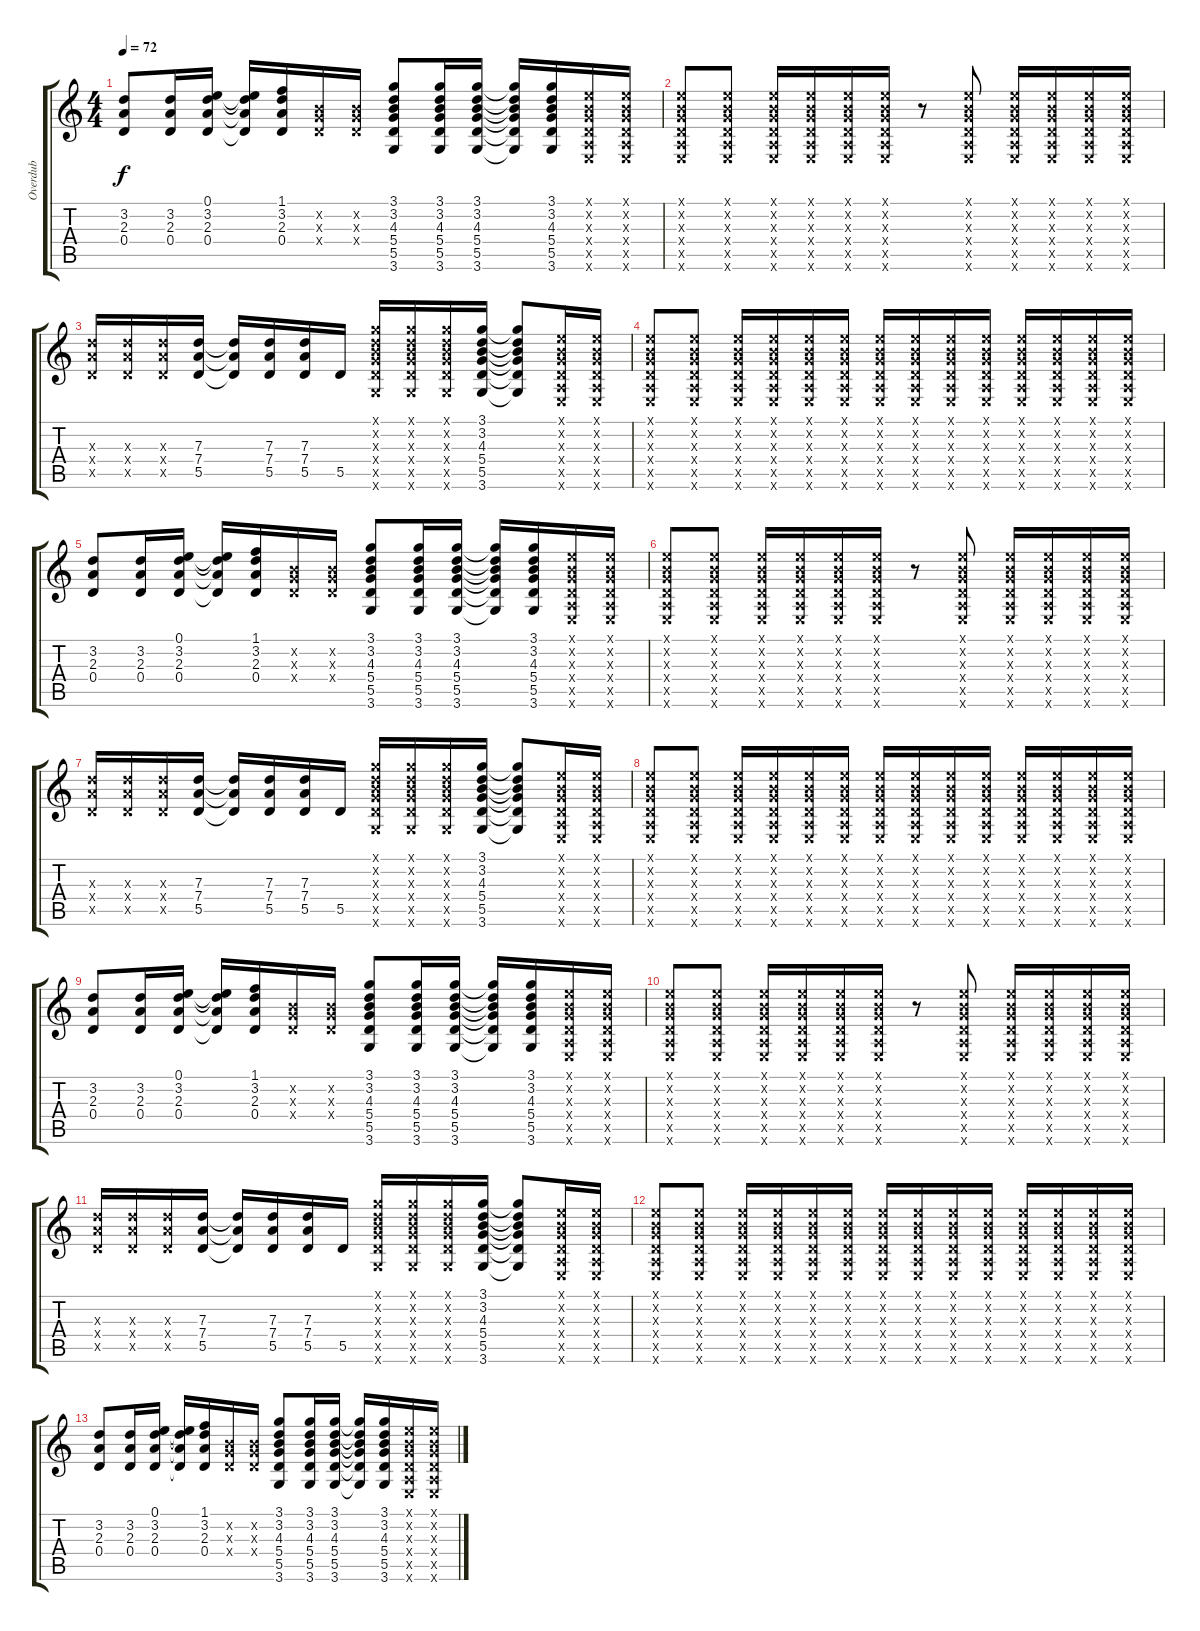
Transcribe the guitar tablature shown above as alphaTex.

\track ("Overdub" "Overdub") {instrument electricguitarclean}
\staff {score tabs}
\tuning (E4 B3 G3 D3 A2 E2) {hide}
\ts (4 4)
\tempo 72
\clef g2
\ks c
(3.2 2.3 0.4).8{dy f} (3.2 2.3 0.4).16 (0.1 3.2 2.3 0.4).16 (0.1{t} 3.2{t} 2.3{t} 0.4{t}).16 (1.1 3.2 2.3 0.4).16 (0.2{x} 0.3{x} 0.4{x}).16 (0.2{x} 0.3{x} 0.4{x}).16 (3.1 3.2 4.3 5.4 5.5 3.6).8 (3.1 3.2 4.3 5.4 5.5 3.6).16 (3.1 3.2 4.3 5.4 5.5 3.6).16 (3.1{t} 3.2{t} 4.3{t} 5.4{t} 5.5{t} 3.6{t}).16 (3.1 3.2 4.3 5.4 5.5 3.6).16 (0.1{x} 0.2{x} 0.3{x} 0.4{x} 0.5{x} 0.6{x}).16 (0.1{x} 0.2{x} 0.3{x} 0.4{x} 0.5{x} 0.6{x}).16 |
(0.1{x} 0.2{x} 0.3{x} 0.4{x} 0.5{x} 0.6{x}).8 (0.1{x} 0.2{x} 0.3{x} 0.4{x} 0.5{x} 0.6{x}).8 (0.1{x} 0.2{x} 0.3{x} 0.4{x} 0.5{x} 0.6{x}).16 (0.1{x} 0.2{x} 0.3{x} 0.4{x} 0.5{x} 0.6{x}).16 (0.1{x} 0.2{x} 0.3{x} 0.4{x} 0.5{x} 0.6{x}).16 (0.1{x} 0.2{x} 0.3{x} 0.4{x} 0.5{x} 0.6{x}).16 r.8 (0.1{x} 0.2{x} 0.3{x} 0.4{x} 0.5{x} 0.6{x}).8 (0.1{x} 0.2{x} 0.3{x} 0.4{x} 0.5{x} 0.6{x}).16 (0.1{x} 0.2{x} 0.3{x} 0.4{x} 0.5{x} 0.6{x}).16 (0.1{x} 0.2{x} 0.3{x} 0.4{x} 0.5{x} 0.6{x}).16 (0.1{x} 0.2{x} 0.3{x} 0.4{x} 0.5{x} 0.6{x}).16 |
(7.3{x} 7.4{x} 5.5{x}).16 (7.3{x} 7.4{x} 5.5{x}).16 (7.3{x} 7.4{x} 5.5{x}).16 (7.3 7.4 5.5).16 (7.3{t} 7.4{t} 5.5{t}).16 (7.3 7.4 5.5).16 (7.3 7.4 5.5).16 5.5.16 (3.1{x} 3.2{x} 4.3{x} 5.4{x} 5.5{x} 3.6{x}).16 (3.1{x} 3.2{x} 4.3{x} 5.4{x} 5.5{x} 3.6{x}).16 (3.1{x} 3.2{x} 4.3{x} 5.4{x} 5.5{x} 3.6{x}).16 (3.1 3.2 4.3 5.4 5.5 3.6).16 (3.1{t} 3.2{t} 4.3{t} 5.4{t} 5.5{t} 3.6{t}).8 (0.1{x} 0.2{x} 0.3{x} 0.4{x} 0.5{x} 0.6{x}).16 (0.1{x} 0.2{x} 0.3{x} 0.4{x} 0.5{x} 0.6{x}).16 |
(0.1{x} 0.2{x} 0.3{x} 0.4{x} 0.5{x} 0.6{x}).8 (0.1{x} 0.2{x} 0.3{x} 0.4{x} 0.5{x} 0.6{x}).8 (0.1{x} 0.2{x} 0.3{x} 0.4{x} 0.5{x} 0.6{x}).16 (0.1{x} 0.2{x} 0.3{x} 0.4{x} 0.5{x} 0.6{x}).16 (0.1{x} 0.2{x} 0.3{x} 0.4{x} 0.5{x} 0.6{x}).16 (0.1{x} 0.2{x} 0.3{x} 0.4{x} 0.5{x} 0.6{x}).16 (0.1{x} 0.2{x} 0.3{x} 0.4{x} 0.5{x} 0.6{x}).16 (0.1{x} 0.2{x} 0.3{x} 0.4{x} 0.5{x} 0.6{x}).16 (0.1{x} 0.2{x} 0.3{x} 0.4{x} 0.5{x} 0.6{x}).16 (0.1{x} 0.2{x} 0.3{x} 0.4{x} 0.5{x} 0.6{x}).16 (0.1{x} 0.2{x} 0.3{x} 0.4{x} 0.5{x} 0.6{x}).16 (0.1{x} 0.2{x} 0.3{x} 0.4{x} 0.5{x} 0.6{x}).16 (0.1{x} 0.2{x} 0.3{x} 0.4{x} 0.5{x} 0.6{x}).16 (0.1{x} 0.2{x} 0.3{x} 0.4{x} 0.5{x} 0.6{x}).16 |
(3.2 2.3 0.4).8 (3.2 2.3 0.4).16 (0.1 3.2 2.3 0.4).16 (0.1{t} 3.2{t} 2.3{t} 0.4{t}).16 (1.1 3.2 2.3 0.4).16 (0.2{x} 0.3{x} 0.4{x}).16 (0.2{x} 0.3{x} 0.4{x}).16 (3.1 3.2 4.3 5.4 5.5 3.6).8 (3.1 3.2 4.3 5.4 5.5 3.6).16 (3.1 3.2 4.3 5.4 5.5 3.6).16 (3.1{t} 3.2{t} 4.3{t} 5.4{t} 5.5{t} 3.6{t}).16 (3.1 3.2 4.3 5.4 5.5 3.6).16 (0.1{x} 0.2{x} 0.3{x} 0.4{x} 0.5{x} 0.6{x}).16 (0.1{x} 0.2{x} 0.3{x} 0.4{x} 0.5{x} 0.6{x}).16 |
(0.1{x} 0.2{x} 0.3{x} 0.4{x} 0.5{x} 0.6{x}).8 (0.1{x} 0.2{x} 0.3{x} 0.4{x} 0.5{x} 0.6{x}).8 (0.1{x} 0.2{x} 0.3{x} 0.4{x} 0.5{x} 0.6{x}).16 (0.1{x} 0.2{x} 0.3{x} 0.4{x} 0.5{x} 0.6{x}).16 (0.1{x} 0.2{x} 0.3{x} 0.4{x} 0.5{x} 0.6{x}).16 (0.1{x} 0.2{x} 0.3{x} 0.4{x} 0.5{x} 0.6{x}).16 r.8 (0.1{x} 0.2{x} 0.3{x} 0.4{x} 0.5{x} 0.6{x}).8 (0.1{x} 0.2{x} 0.3{x} 0.4{x} 0.5{x} 0.6{x}).16 (0.1{x} 0.2{x} 0.3{x} 0.4{x} 0.5{x} 0.6{x}).16 (0.1{x} 0.2{x} 0.3{x} 0.4{x} 0.5{x} 0.6{x}).16 (0.1{x} 0.2{x} 0.3{x} 0.4{x} 0.5{x} 0.6{x}).16 |
(7.3{x} 7.4{x} 5.5{x}).16{volume 6} (7.3{x} 7.4{x} 5.5{x}).16 (7.3{x} 7.4{x} 5.5{x}).16 (7.3 7.4 5.5).16 (7.3{t} 7.4{t} 5.5{t}).16 (7.3 7.4 5.5).16 (7.3 7.4 5.5).16 5.5.16 (3.1{x} 3.2{x} 4.3{x} 5.4{x} 5.5{x} 3.6{x}).16 (3.1{x} 3.2{x} 4.3{x} 5.4{x} 5.5{x} 3.6{x}).16 (3.1{x} 3.2{x} 4.3{x} 5.4{x} 5.5{x} 3.6{x}).16 (3.1 3.2 4.3 5.4 5.5 3.6).16 (3.1{t} 3.2{t} 4.3{t} 5.4{t} 5.5{t} 3.6{t}).8 (0.1{x} 0.2{x} 0.3{x} 0.4{x} 0.5{x} 0.6{x}).16 (0.1{x} 0.2{x} 0.3{x} 0.4{x} 0.5{x} 0.6{x}).16 |
(0.1{x} 0.2{x} 0.3{x} 0.4{x} 0.5{x} 0.6{x}).8 (0.1{x} 0.2{x} 0.3{x} 0.4{x} 0.5{x} 0.6{x}).8 (0.1{x} 0.2{x} 0.3{x} 0.4{x} 0.5{x} 0.6{x}).16 (0.1{x} 0.2{x} 0.3{x} 0.4{x} 0.5{x} 0.6{x}).16 (0.1{x} 0.2{x} 0.3{x} 0.4{x} 0.5{x} 0.6{x}).16 (0.1{x} 0.2{x} 0.3{x} 0.4{x} 0.5{x} 0.6{x}).16 (0.1{x} 0.2{x} 0.3{x} 0.4{x} 0.5{x} 0.6{x}).16 (0.1{x} 0.2{x} 0.3{x} 0.4{x} 0.5{x} 0.6{x}).16 (0.1{x} 0.2{x} 0.3{x} 0.4{x} 0.5{x} 0.6{x}).16 (0.1{x} 0.2{x} 0.3{x} 0.4{x} 0.5{x} 0.6{x}).16 (0.1{x} 0.2{x} 0.3{x} 0.4{x} 0.5{x} 0.6{x}).16 (0.1{x} 0.2{x} 0.3{x} 0.4{x} 0.5{x} 0.6{x}).16 (0.1{x} 0.2{x} 0.3{x} 0.4{x} 0.5{x} 0.6{x}).16 (0.1{x} 0.2{x} 0.3{x} 0.4{x} 0.5{x} 0.6{x}).16 |
(3.2 2.3 0.4).8{volume 4} (3.2 2.3 0.4).16 (0.1 3.2 2.3 0.4).16 (0.1{t} 3.2{t} 2.3{t} 0.4{t}).16 (1.1 3.2 2.3 0.4).16 (0.2{x} 0.3{x} 0.4{x}).16 (0.2{x} 0.3{x} 0.4{x}).16 (3.1 3.2 4.3 5.4 5.5 3.6).8 (3.1 3.2 4.3 5.4 5.5 3.6).16 (3.1 3.2 4.3 5.4 5.5 3.6).16 (3.1{t} 3.2{t} 4.3{t} 5.4{t} 5.5{t} 3.6{t}).16 (3.1 3.2 4.3 5.4 5.5 3.6).16 (0.1{x} 0.2{x} 0.3{x} 0.4{x} 0.5{x} 0.6{x}).16 (0.1{x} 0.2{x} 0.3{x} 0.4{x} 0.5{x} 0.6{x}).16 |
(0.1{x} 0.2{x} 0.3{x} 0.4{x} 0.5{x} 0.6{x}).8 (0.1{x} 0.2{x} 0.3{x} 0.4{x} 0.5{x} 0.6{x}).8 (0.1{x} 0.2{x} 0.3{x} 0.4{x} 0.5{x} 0.6{x}).16 (0.1{x} 0.2{x} 0.3{x} 0.4{x} 0.5{x} 0.6{x}).16 (0.1{x} 0.2{x} 0.3{x} 0.4{x} 0.5{x} 0.6{x}).16 (0.1{x} 0.2{x} 0.3{x} 0.4{x} 0.5{x} 0.6{x}).16 r.8 (0.1{x} 0.2{x} 0.3{x} 0.4{x} 0.5{x} 0.6{x}).8 (0.1{x} 0.2{x} 0.3{x} 0.4{x} 0.5{x} 0.6{x}).16 (0.1{x} 0.2{x} 0.3{x} 0.4{x} 0.5{x} 0.6{x}).16 (0.1{x} 0.2{x} 0.3{x} 0.4{x} 0.5{x} 0.6{x}).16 (0.1{x} 0.2{x} 0.3{x} 0.4{x} 0.5{x} 0.6{x}).16 |
(7.3{x} 7.4{x} 5.5{x}).16{volume 2} (7.3{x} 7.4{x} 5.5{x}).16 (7.3{x} 7.4{x} 5.5{x}).16 (7.3 7.4 5.5).16 (7.3{t} 7.4{t} 5.5{t}).16 (7.3 7.4 5.5).16 (7.3 7.4 5.5).16 5.5.16 (3.1{x} 3.2{x} 4.3{x} 5.4{x} 5.5{x} 3.6{x}).16 (3.1{x} 3.2{x} 4.3{x} 5.4{x} 5.5{x} 3.6{x}).16 (3.1{x} 3.2{x} 4.3{x} 5.4{x} 5.5{x} 3.6{x}).16 (3.1 3.2 4.3 5.4 5.5 3.6).16 (3.1{t} 3.2{t} 4.3{t} 5.4{t} 5.5{t} 3.6{t}).8 (0.1{x} 0.2{x} 0.3{x} 0.4{x} 0.5{x} 0.6{x}).16 (0.1{x} 0.2{x} 0.3{x} 0.4{x} 0.5{x} 0.6{x}).16 |
(0.1{x} 0.2{x} 0.3{x} 0.4{x} 0.5{x} 0.6{x}).8 (0.1{x} 0.2{x} 0.3{x} 0.4{x} 0.5{x} 0.6{x}).8 (0.1{x} 0.2{x} 0.3{x} 0.4{x} 0.5{x} 0.6{x}).16 (0.1{x} 0.2{x} 0.3{x} 0.4{x} 0.5{x} 0.6{x}).16 (0.1{x} 0.2{x} 0.3{x} 0.4{x} 0.5{x} 0.6{x}).16 (0.1{x} 0.2{x} 0.3{x} 0.4{x} 0.5{x} 0.6{x}).16 (0.1{x} 0.2{x} 0.3{x} 0.4{x} 0.5{x} 0.6{x}).16 (0.1{x} 0.2{x} 0.3{x} 0.4{x} 0.5{x} 0.6{x}).16 (0.1{x} 0.2{x} 0.3{x} 0.4{x} 0.5{x} 0.6{x}).16 (0.1{x} 0.2{x} 0.3{x} 0.4{x} 0.5{x} 0.6{x}).16 (0.1{x} 0.2{x} 0.3{x} 0.4{x} 0.5{x} 0.6{x}).16 (0.1{x} 0.2{x} 0.3{x} 0.4{x} 0.5{x} 0.6{x}).16 (0.1{x} 0.2{x} 0.3{x} 0.4{x} 0.5{x} 0.6{x}).16 (0.1{x} 0.2{x} 0.3{x} 0.4{x} 0.5{x} 0.6{x}).16 |
(3.2 2.3 0.4).8{volume 0} (3.2 2.3 0.4).16 (0.1 3.2 2.3 0.4).16 (0.1{t} 3.2{t} 2.3{t} 0.4{t}).16 (1.1 3.2 2.3 0.4).16 (0.2{x} 0.3{x} 0.4{x}).16 (0.2{x} 0.3{x} 0.4{x}).16 (3.1 3.2 4.3 5.4 5.5 3.6).8 (3.1 3.2 4.3 5.4 5.5 3.6).16 (3.1 3.2 4.3 5.4 5.5 3.6).16 (3.1{t} 3.2{t} 4.3{t} 5.4{t} 5.5{t} 3.6{t}).16 (3.1 3.2 4.3 5.4 5.5 3.6).16 (0.1{x} 0.2{x} 0.3{x} 0.4{x} 0.5{x} 0.6{x}).16 (0.1{x} 0.2{x} 0.3{x} 0.4{x} 0.5{x} 0.6{x}).16
